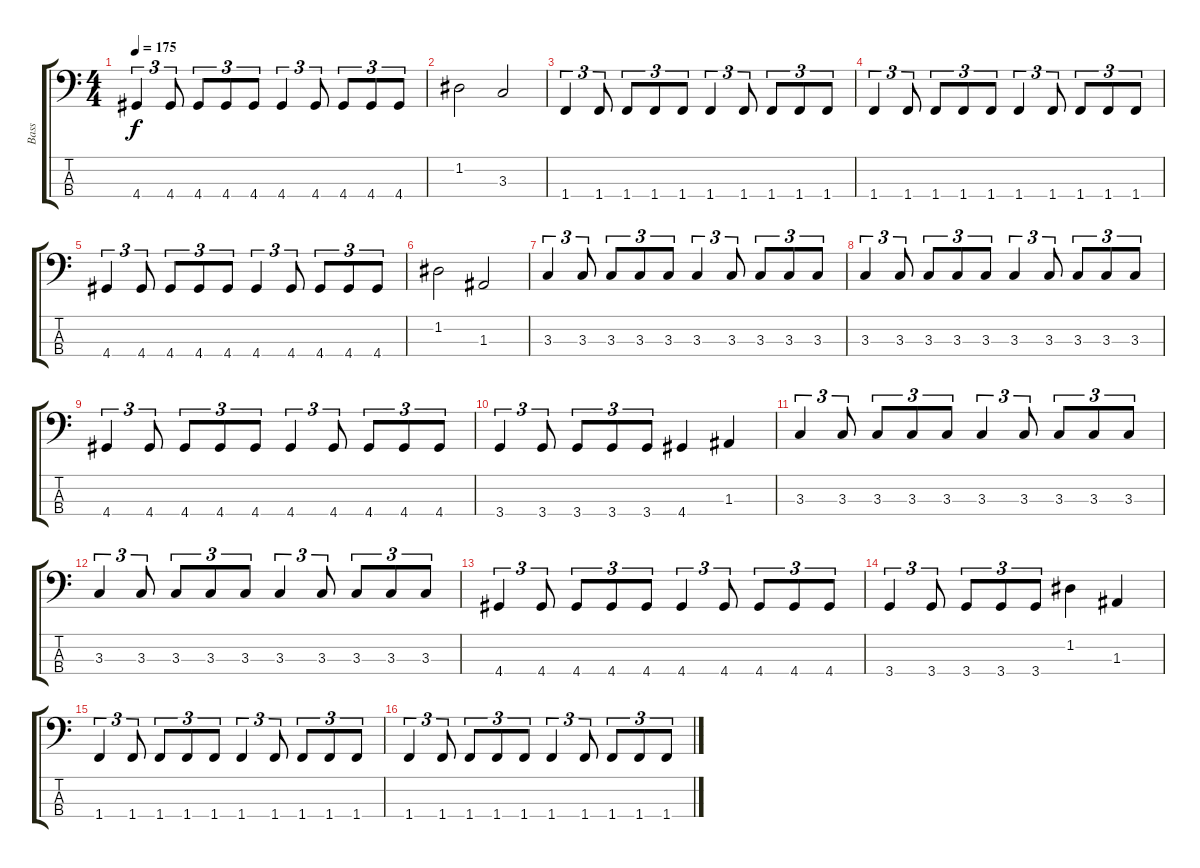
\track ("Bass" "Bass") {instrument electricbassfinger}
\staff {score tabs}
\tuning (G2 D2 A1 E1) {hide}
\ts (4 4)
\tempo 175
\clef f4
\ks c
4.4.4{tu (3 2) dy f} 4.4.8{tu (3 2)} 4.4.8{tu (3 2)} 4.4.8{tu (3 2)} 4.4.8{tu (3 2)} 4.4.4{tu (3 2)} 4.4.8{tu (3 2)} 4.4.8{tu (3 2)} 4.4.8{tu (3 2)} 4.4.8{tu (3 2)} |
1.2.2 3.3.2 |
1.4.4{tu (3 2)} 1.4.8{tu (3 2)} 1.4.8{tu (3 2)} 1.4.8{tu (3 2)} 1.4.8{tu (3 2)} 1.4.4{tu (3 2)} 1.4.8{tu (3 2)} 1.4.8{tu (3 2)} 1.4.8{tu (3 2)} 1.4.8{tu (3 2)} |
1.4.4{tu (3 2)} 1.4.8{tu (3 2)} 1.4.8{tu (3 2)} 1.4.8{tu (3 2)} 1.4.8{tu (3 2)} 1.4.4{tu (3 2)} 1.4.8{tu (3 2)} 1.4.8{tu (3 2)} 1.4.8{tu (3 2)} 1.4.8{tu (3 2)} |
4.4.4{tu (3 2)} 4.4.8{tu (3 2)} 4.4.8{tu (3 2)} 4.4.8{tu (3 2)} 4.4.8{tu (3 2)} 4.4.4{tu (3 2)} 4.4.8{tu (3 2)} 4.4.8{tu (3 2)} 4.4.8{tu (3 2)} 4.4.8{tu (3 2)} |
1.2.2 1.3.2 |
3.3.4{tu (3 2)} 3.3.8{tu (3 2)} 3.3.8{tu (3 2)} 3.3.8{tu (3 2)} 3.3.8{tu (3 2)} 3.3.4{tu (3 2)} 3.3.8{tu (3 2)} 3.3.8{tu (3 2)} 3.3.8{tu (3 2)} 3.3.8{tu (3 2)} |
3.3.4{tu (3 2)} 3.3.8{tu (3 2)} 3.3.8{tu (3 2)} 3.3.8{tu (3 2)} 3.3.8{tu (3 2)} 3.3.4{tu (3 2)} 3.3.8{tu (3 2)} 3.3.8{tu (3 2)} 3.3.8{tu (3 2)} 3.3.8{tu (3 2)} |
4.4.4{tu (3 2)} 4.4.8{tu (3 2)} 4.4.8{tu (3 2)} 4.4.8{tu (3 2)} 4.4.8{tu (3 2)} 4.4.4{tu (3 2)} 4.4.8{tu (3 2)} 4.4.8{tu (3 2)} 4.4.8{tu (3 2)} 4.4.8{tu (3 2)} |
3.4.4{tu (3 2)} 3.4.8{tu (3 2)} 3.4.8{tu (3 2)} 3.4.8{tu (3 2)} 3.4.8{tu (3 2)} 4.4.4 1.3.4 |
3.3.4{tu (3 2)} 3.3.8{tu (3 2)} 3.3.8{tu (3 2)} 3.3.8{tu (3 2)} 3.3.8{tu (3 2)} 3.3.4{tu (3 2)} 3.3.8{tu (3 2)} 3.3.8{tu (3 2)} 3.3.8{tu (3 2)} 3.3.8{tu (3 2)} |
3.3.4{tu (3 2)} 3.3.8{tu (3 2)} 3.3.8{tu (3 2)} 3.3.8{tu (3 2)} 3.3.8{tu (3 2)} 3.3.4{tu (3 2)} 3.3.8{tu (3 2)} 3.3.8{tu (3 2)} 3.3.8{tu (3 2)} 3.3.8{tu (3 2)} |
4.4.4{tu (3 2)} 4.4.8{tu (3 2)} 4.4.8{tu (3 2)} 4.4.8{tu (3 2)} 4.4.8{tu (3 2)} 4.4.4{tu (3 2)} 4.4.8{tu (3 2)} 4.4.8{tu (3 2)} 4.4.8{tu (3 2)} 4.4.8{tu (3 2)} |
3.4.4{tu (3 2)} 3.4.8{tu (3 2)} 3.4.8{tu (3 2)} 3.4.8{tu (3 2)} 3.4.8{tu (3 2)} 1.2.4 1.3.4 |
1.4.4{tu (3 2)} 1.4.8{tu (3 2)} 1.4.8{tu (3 2)} 1.4.8{tu (3 2)} 1.4.8{tu (3 2)} 1.4.4{tu (3 2)} 1.4.8{tu (3 2)} 1.4.8{tu (3 2)} 1.4.8{tu (3 2)} 1.4.8{tu (3 2)} |
1.4.4{tu (3 2)} 1.4.8{tu (3 2)} 1.4.8{tu (3 2)} 1.4.8{tu (3 2)} 1.4.8{tu (3 2)} 1.4.4{tu (3 2)} 1.4.8{tu (3 2)} 1.4.8{tu (3 2)} 1.4.8{tu (3 2)} 1.4.8{tu (3 2)}
